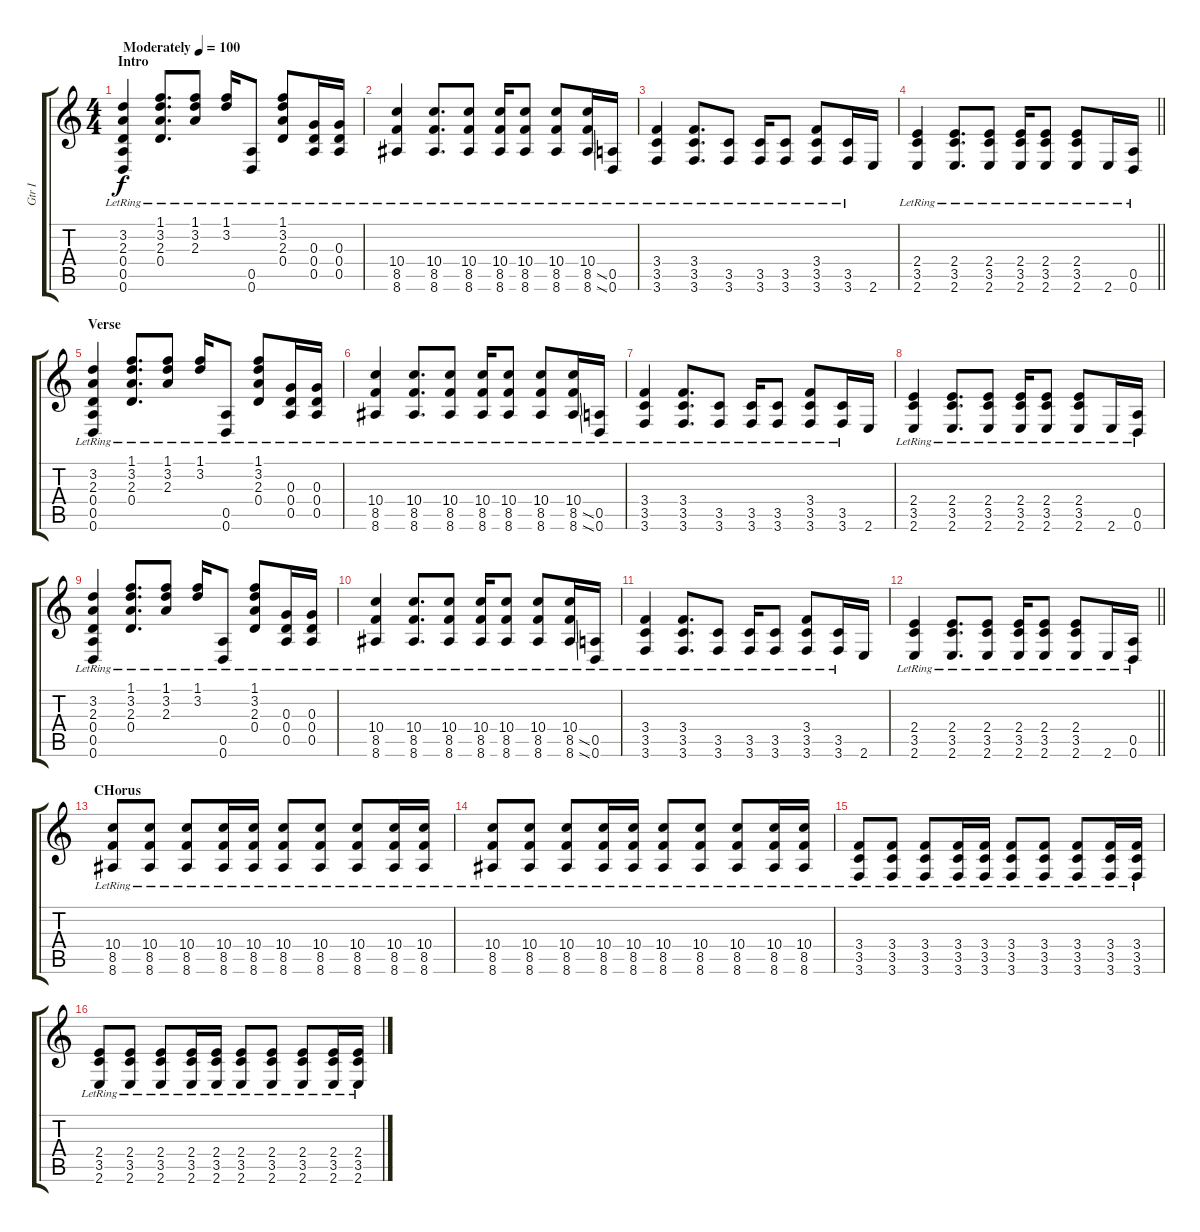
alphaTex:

\track ("Gtr I" "Gtr I") {instrument electricguitarclean}
\staff {score tabs}
\tuning (E4 B3 G3 D3 A2 D2) {hide}
\ts (4 4)
\section ("" "Intro")
\tempo (100 "Moderately")
\clef g2
\ks c
(3.2{lr} 2.3{lr} 0.4{lr} 0.5{lr} 0.6{lr}).4{dy f instrument electricguitarclean} (1.1{lr} 3.2{lr} 2.3{lr} 0.4{lr}).8{d} (1.1{lr} 3.2{lr} 2.3{lr}).8 (1.1{lr} 3.2{lr}).16 (0.5{lr} 0.6{lr}).8 (1.1{lr} 3.2{lr} 2.3{lr} 0.4{lr}).8 (0.3{lr} 0.4{lr} 0.5{lr}).16 (0.3{lr} 0.4{lr} 0.5{lr}).16 |
(10.4{lr} 8.5{lr} 8.6{lr}).4 (10.4{lr} 8.5{lr} 8.6{lr}).8{d} (10.4{lr} 8.5{lr} 8.6{lr}).8 (10.4{lr} 8.5{lr} 8.6{lr}).16 (10.4{lr} 8.5{lr} 8.6{lr}).8 (10.4{lr} 8.5{lr} 8.6{lr}).8 (10.4{lr} 8.5{ss lr} 8.6{ss lr}).16 (0.5{lr} 0.6{lr}).16 |
(3.4{lr} 3.5{lr} 3.6{lr}).4 (3.4{lr} 3.5{lr} 3.6{lr}).8{d} (3.5{lr} 3.6{lr}).8 (3.5{lr} 3.6{lr}).16 (3.5{lr} 3.6{lr}).8 (3.4{lr} 3.5{lr} 3.6{lr}).8 (3.5{lr} 3.6{lr}).16 2.6.16 |
\barLineRight lightlight
(2.4{lr} 3.5{lr} 2.6{lr}).4 (2.4{lr} 3.5{lr} 2.6{lr}).8{d} (2.4{lr} 3.5{lr} 2.6{lr}).8 (2.4{lr} 3.5{lr} 2.6{lr}).16 (2.4{lr} 3.5{lr} 2.6{lr}).8 (2.4{lr} 3.5{lr} 2.6{lr}).8 2.6{lr}.16 (0.5{lr} 0.6{lr}).16 |
\section ("" "Verse")
(3.2{lr} 2.3{lr} 0.4{lr} 0.5{lr} 0.6{lr}).4 (1.1{lr} 3.2{lr} 2.3{lr} 0.4{lr}).8{d} (1.1{lr} 3.2{lr} 2.3{lr}).8 (1.1{lr} 3.2{lr}).16 (0.5{lr} 0.6{lr}).8 (1.1{lr} 3.2{lr} 2.3{lr} 0.4{lr}).8 (0.3{lr} 0.4{lr} 0.5{lr}).16 (0.3{lr} 0.4{lr} 0.5{lr}).16 |
(10.4{lr} 8.5{lr} 8.6{lr}).4 (10.4{lr} 8.5{lr} 8.6{lr}).8{d} (10.4{lr} 8.5{lr} 8.6{lr}).8 (10.4{lr} 8.5{lr} 8.6{lr}).16 (10.4{lr} 8.5{lr} 8.6{lr}).8 (10.4{lr} 8.5{lr} 8.6{lr}).8 (10.4{lr} 8.5{ss lr} 8.6{ss lr}).16 (0.5{lr} 0.6{lr}).16 |
(3.4{lr} 3.5{lr} 3.6{lr}).4 (3.4{lr} 3.5{lr} 3.6{lr}).8{d} (3.5{lr} 3.6{lr}).8 (3.5{lr} 3.6{lr}).16 (3.5{lr} 3.6{lr}).8 (3.4{lr} 3.5{lr} 3.6{lr}).8 (3.5{lr} 3.6{lr}).16 2.6.16 |
(2.4{lr} 3.5{lr} 2.6{lr}).4 (2.4{lr} 3.5{lr} 2.6{lr}).8{d} (2.4{lr} 3.5{lr} 2.6{lr}).8 (2.4{lr} 3.5{lr} 2.6{lr}).16 (2.4{lr} 3.5{lr} 2.6{lr}).8 (2.4{lr} 3.5{lr} 2.6{lr}).8 2.6{lr}.16 (0.5{lr} 0.6{lr}).16 |
(3.2{lr} 2.3{lr} 0.4{lr} 0.5{lr} 0.6{lr}).4 (1.1{lr} 3.2{lr} 2.3{lr} 0.4{lr}).8{d} (1.1{lr} 3.2{lr} 2.3{lr}).8 (1.1{lr} 3.2{lr}).16 (0.5{lr} 0.6{lr}).8 (1.1{lr} 3.2{lr} 2.3{lr} 0.4{lr}).8 (0.3{lr} 0.4{lr} 0.5{lr}).16 (0.3{lr} 0.4{lr} 0.5{lr}).16 |
(10.4{lr} 8.5{lr} 8.6{lr}).4 (10.4{lr} 8.5{lr} 8.6{lr}).8{d} (10.4{lr} 8.5{lr} 8.6{lr}).8 (10.4{lr} 8.5{lr} 8.6{lr}).16 (10.4{lr} 8.5{lr} 8.6{lr}).8 (10.4{lr} 8.5{lr} 8.6{lr}).8 (10.4{lr} 8.5{ss lr} 8.6{ss lr}).16 (0.5{lr} 0.6{lr}).16 |
(3.4{lr} 3.5{lr} 3.6{lr}).4 (3.4{lr} 3.5{lr} 3.6{lr}).8{d} (3.5{lr} 3.6{lr}).8 (3.5{lr} 3.6{lr}).16 (3.5{lr} 3.6{lr}).8 (3.4{lr} 3.5{lr} 3.6{lr}).8 (3.5{lr} 3.6{lr}).16 2.6.16 |
\barLineRight lightlight
(2.4{lr} 3.5{lr} 2.6{lr}).4 (2.4{lr} 3.5{lr} 2.6{lr}).8{d} (2.4{lr} 3.5{lr} 2.6{lr}).8 (2.4{lr} 3.5{lr} 2.6{lr}).16 (2.4{lr} 3.5{lr} 2.6{lr}).8 (2.4{lr} 3.5{lr} 2.6{lr}).8 2.6{lr}.16 (0.5{lr} 0.6{lr}).16 |
\section ("" "CHorus")
(10.4{lr} 8.5{lr} 8.6{lr}).8 (10.4{lr} 8.5{lr} 8.6{lr}).8 (10.4{lr} 8.5{lr} 8.6{lr}).8 (10.4{lr} 8.5{lr} 8.6{lr}).16 (10.4{lr} 8.5{lr} 8.6{lr}).16 (10.4{lr} 8.5{lr} 8.6{lr}).8 (10.4{lr} 8.5{lr} 8.6{lr}).8 (10.4{lr} 8.5{lr} 8.6{lr}).8 (10.4{lr} 8.5{lr} 8.6{lr}).16 (10.4{lr} 8.5{lr} 8.6{lr}).16 |
(10.4{lr} 8.5{lr} 8.6{lr}).8 (10.4{lr} 8.5{lr} 8.6{lr}).8 (10.4{lr} 8.5{lr} 8.6{lr}).8 (10.4{lr} 8.5{lr} 8.6{lr}).16 (10.4{lr} 8.5{lr} 8.6{lr}).16 (10.4{lr} 8.5{lr} 8.6{lr}).8 (10.4{lr} 8.5{lr} 8.6{lr}).8 (10.4{lr} 8.5{lr} 8.6{lr}).8 (10.4{lr} 8.5{lr} 8.6{lr}).16 (10.4{lr} 8.5{lr} 8.6{lr}).16 |
(3.4{lr} 3.5{lr} 3.6{lr}).8 (3.4{lr} 3.5{lr} 3.6{lr}).8 (3.4{lr} 3.5{lr} 3.6{lr}).8 (3.4{lr} 3.5{lr} 3.6{lr}).16 (3.4{lr} 3.5{lr} 3.6{lr}).16 (3.4{lr} 3.5{lr} 3.6{lr}).8 (3.4{lr} 3.5{lr} 3.6{lr}).8 (3.4{lr} 3.5{lr} 3.6{lr}).8 (3.4{lr} 3.5{lr} 3.6{lr}).16 (3.4{lr} 3.5{lr} 3.6{lr}).16 |
(2.4{lr} 3.5{lr} 2.6{lr}).8 (2.4{lr} 3.5{lr} 2.6{lr}).8 (2.4{lr} 3.5{lr} 2.6{lr}).8 (2.4{lr} 3.5{lr} 2.6{lr}).16 (2.4{lr} 3.5{lr} 2.6{lr}).16 (2.4{lr} 3.5{lr} 2.6{lr}).8 (2.4{lr} 3.5{lr} 2.6{lr}).8 (2.4{lr} 3.5{lr} 2.6{lr}).8 (2.4{lr} 3.5{lr} 2.6{lr}).16 (2.4{lr} 3.5{lr} 2.6{lr}).16
